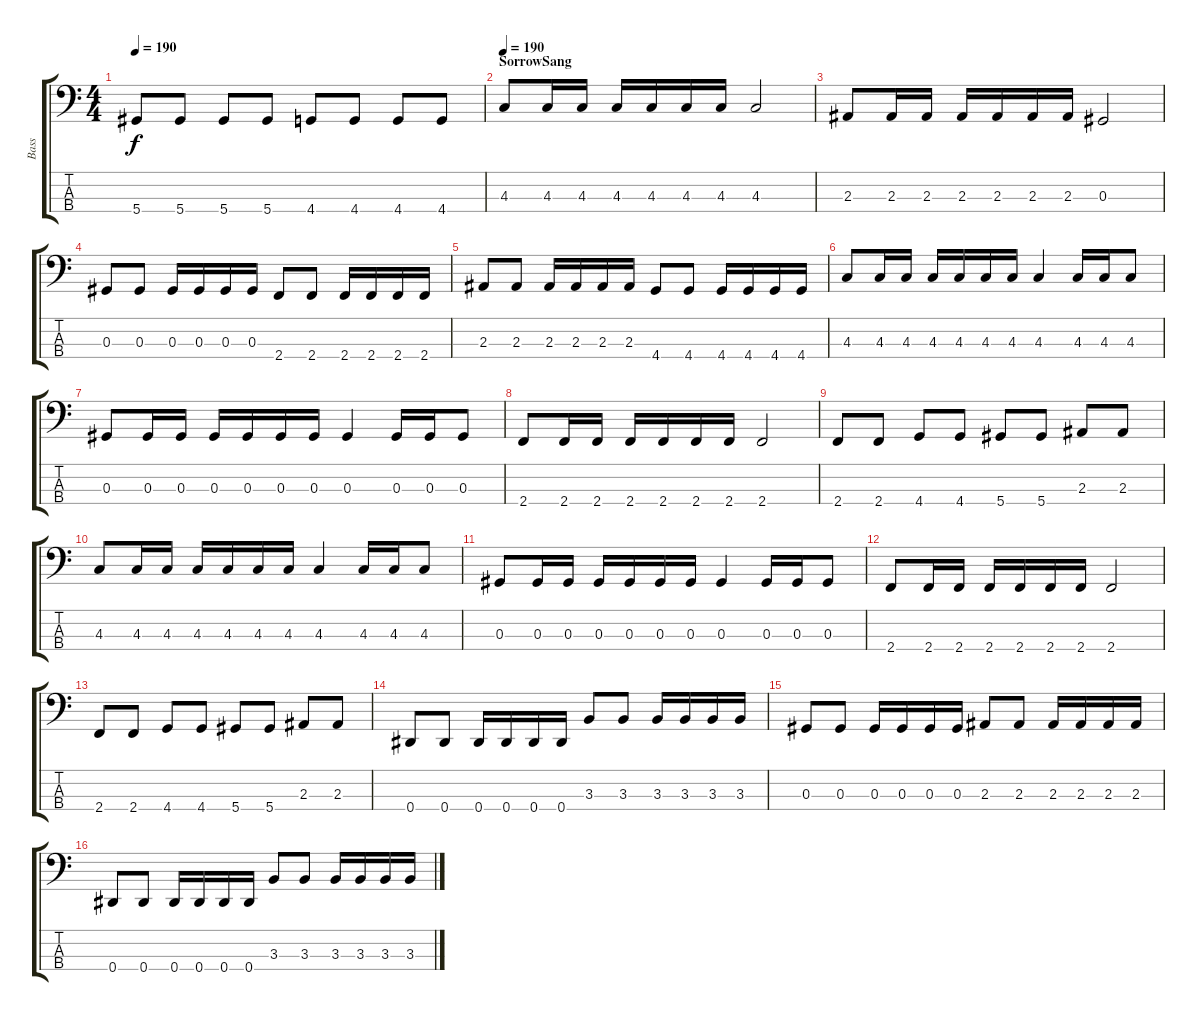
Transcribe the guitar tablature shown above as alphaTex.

\track ("Bass" "Bass") {instrument electricbasspick}
\staff {score tabs}
\tuning (Gb2 Db2 Ab1 Eb1) {hide}
\ts (4 4)
\tempo 190
\clef f4
\ks c
5.4.8{dy f} 5.4.8 5.4.8 5.4.8 4.4.8 4.4.8 4.4.8 4.4.8 |
\section ("" "SorrowSang")
\tempo 190
4.3.8 4.3.16 4.3.16 4.3.16 4.3.16 4.3.16 4.3.16 4.3.2 |
2.3.8 2.3.16 2.3.16 2.3.16 2.3.16 2.3.16 2.3.16 0.3.2 |
0.3.8 0.3.8 0.3.16 0.3.16 0.3.16 0.3.16 2.4.8 2.4.8 2.4.16 2.4.16 2.4.16 2.4.16 |
2.3.8 2.3.8 2.3.16 2.3.16 2.3.16 2.3.16 4.4.8 4.4.8 4.4.16 4.4.16 4.4.16 4.4.16 |
4.3.8 4.3.16 4.3.16 4.3.16 4.3.16 4.3.16 4.3.16 4.3.4 4.3.16 4.3.16 4.3.8 |
0.3.8 0.3.16 0.3.16 0.3.16 0.3.16 0.3.16 0.3.16 0.3.4 0.3.16 0.3.16 0.3.8 |
2.4.8 2.4.16 2.4.16 2.4.16 2.4.16 2.4.16 2.4.16 2.4.2 |
2.4.8 2.4.8 4.4.8 4.4.8 5.4.8 5.4.8 2.3.8 2.3.8 |
4.3.8 4.3.16 4.3.16 4.3.16 4.3.16 4.3.16 4.3.16 4.3.4 4.3.16 4.3.16 4.3.8 |
0.3.8 0.3.16 0.3.16 0.3.16 0.3.16 0.3.16 0.3.16 0.3.4 0.3.16 0.3.16 0.3.8 |
2.4.8 2.4.16 2.4.16 2.4.16 2.4.16 2.4.16 2.4.16 2.4.2 |
2.4.8 2.4.8 4.4.8 4.4.8 5.4.8 5.4.8 2.3.8 2.3.8 |
0.4.8 0.4.8 0.4.16 0.4.16 0.4.16 0.4.16 3.3.8 3.3.8 3.3.16 3.3.16 3.3.16 3.3.16 |
0.3.8 0.3.8 0.3.16 0.3.16 0.3.16 0.3.16 2.3.8 2.3.8 2.3.16 2.3.16 2.3.16 2.3.16 |
0.4.8 0.4.8 0.4.16 0.4.16 0.4.16 0.4.16 3.3.8 3.3.8 3.3.16 3.3.16 3.3.16 3.3.16
